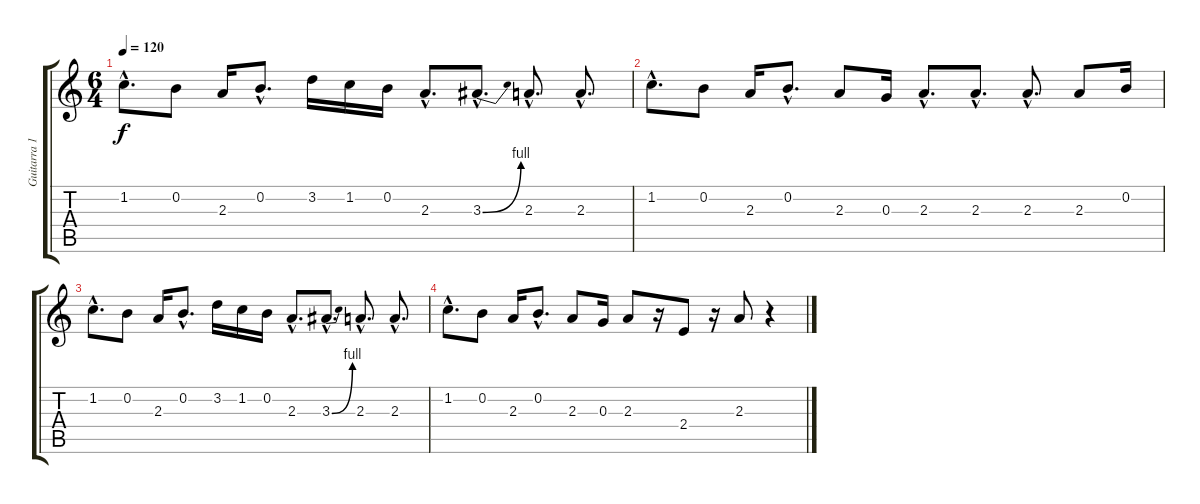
\track ("Guitarra 1" "Guitarra 1") {instrument acousticguitarsteel}
\staff {score tabs}
\tuning (E4 B3 G3 D3 A2 E2) {hide}
\ts (6 4)
\tempo 120
\clef g2
\ks c
1.2{hac}.8{d dy f} 0.2.8 2.3.16 0.2{hac}.8{d} 3.2.16 1.2.16 0.2.16 2.3{hac}.8{d} 3.3{be (bend 0 0 60 4) hac}.8{d} 2.3{hac}.8{d} 2.3{hac}.8{d} |
1.2{hac}.8{d} 0.2.8 2.3.16 0.2{hac}.8{d} 2.3.8 0.3.16 2.3{hac}.8{d} 2.3{hac}.8{d} 2.3{hac}.8{d} 2.3.8 0.2.16 |
1.2{hac}.8{d} 0.2.8 2.3.16 0.2{hac}.8{d} 3.2.16 1.2.16 0.2.16 2.3{hac}.8{d} 3.3{be (bend 0 0 60 4) hac}.8{d} 2.3{hac}.8{d} 2.3{hac}.8{d} |
1.2{hac}.8{d} 0.2.8 2.3.16 0.2{hac}.8{d} 2.3.8 0.3.16 2.3.8 r.16 2.4.8 r.16 2.3.8 r.4
